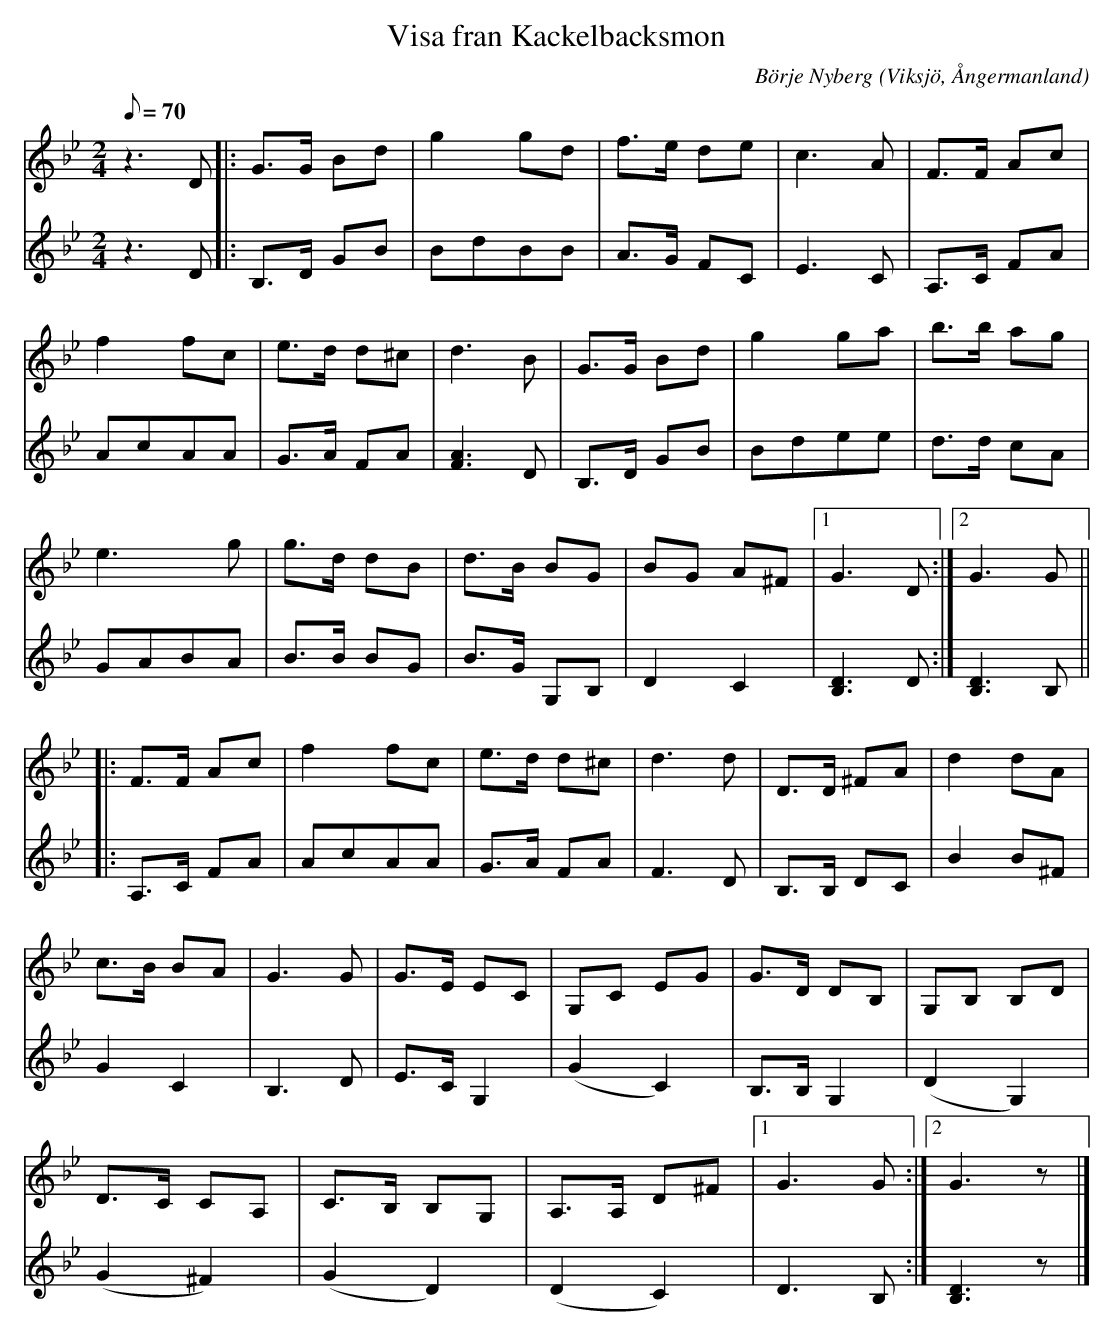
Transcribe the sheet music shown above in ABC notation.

X:1
T:Visa fran Kackelbacksmon
C:Börje Nyberg
O:Viksjö, Ångermanland
M:2/4
L:1/8
Q:70
K:Gm
V:1
z2> D2|: G>G Bd | g2 gd | f>e de | c2>A2 | F>F Ac |
f2 fc | e>d d^c | d2>B2 | G>G Bd |g2 ga | b>b ag |
e2> g2 | g>d dB |d>B BG |BG A^F |1 G2> D2 :|2 G2> G2 ||
|: F>F Ac | f2 fc | e>d d^c | d2>d2 | D>D ^FA | d2 dA |
c>B BA |G2> G2 | G>E EC | G,C EG | G>D DB, | G,B, B,D |
D>C CA, | C>B, B,G, | A,>A, D^F |1 G2> G2 :|2 G2> z2 |]
V:2
z2> D2 |: B,>D GB | BdBB | A>G FC | E2>C2 | A,>C FA |
AcAA | G>A FA| [A2F2]> D2 | B,>D GB | Bdee | d>d cA |
GABA | B>B BG | B>G G,B, | D2C2 | [D2B,2]> D2 :| [D2B,2]> B,2 ||
|: A,>C FA | AcAA | G>A FA | F2> D2 | B,>B, DC | B2 B^F |
G2 C2 | B,2> D2 | E>C G,2 | (G2 C2) | B,>B, G,2 | (D2 G,2) |
(G2 ^F2) | (G2 D2) | (D2 C2) | D2> B,2 :| [D2B,2]> z2 |]
